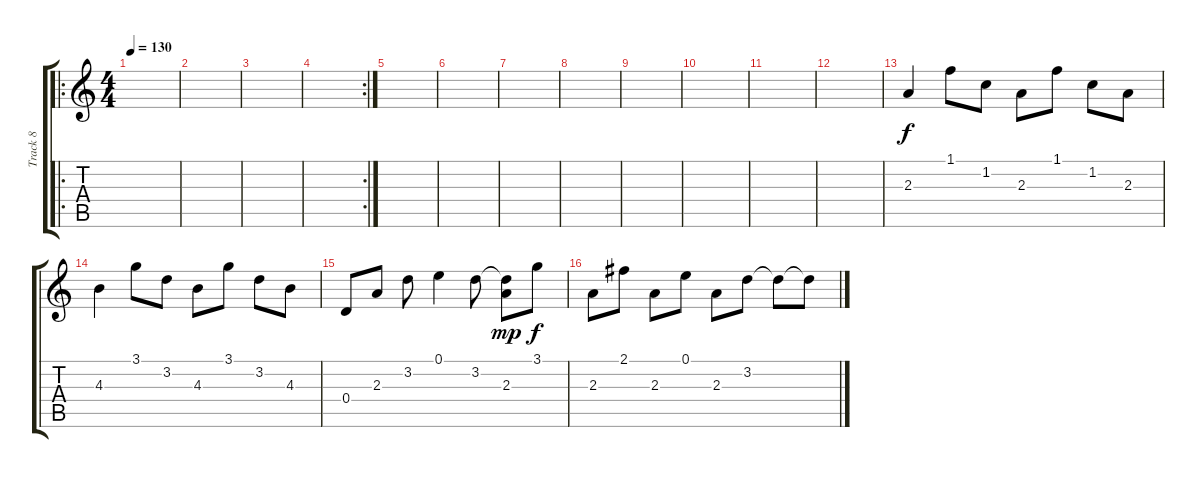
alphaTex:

\track ("Track 8" "Track 8") {instrument distortionguitar}
\staff {score tabs}
\tuning (E4 B3 G3 D3 A2 E2) {hide}
\ro
\ts (4 4)
\tempo 130
\clef g2
\ks c
|
|
|
\rc 2
|
|
|
|
|
|
|
|
|
2.3.4 1.1.8 1.2.8 2.3.8 1.1.8 1.2.8 2.3.8 |
4.3.4 3.1.8 3.2.8 4.3.8 3.1.8 3.2.8 4.3.8 |
0.4.8 2.3.8 3.2.8 0.1.4 3.2.8 (3.2{t} 2.3).8{dy mp} 3.1.8{dy f} |
2.3.8 2.1.8 2.3.8 0.1.8 2.3.8 3.2.8 3.2{t}.8 3.2{t}.8
